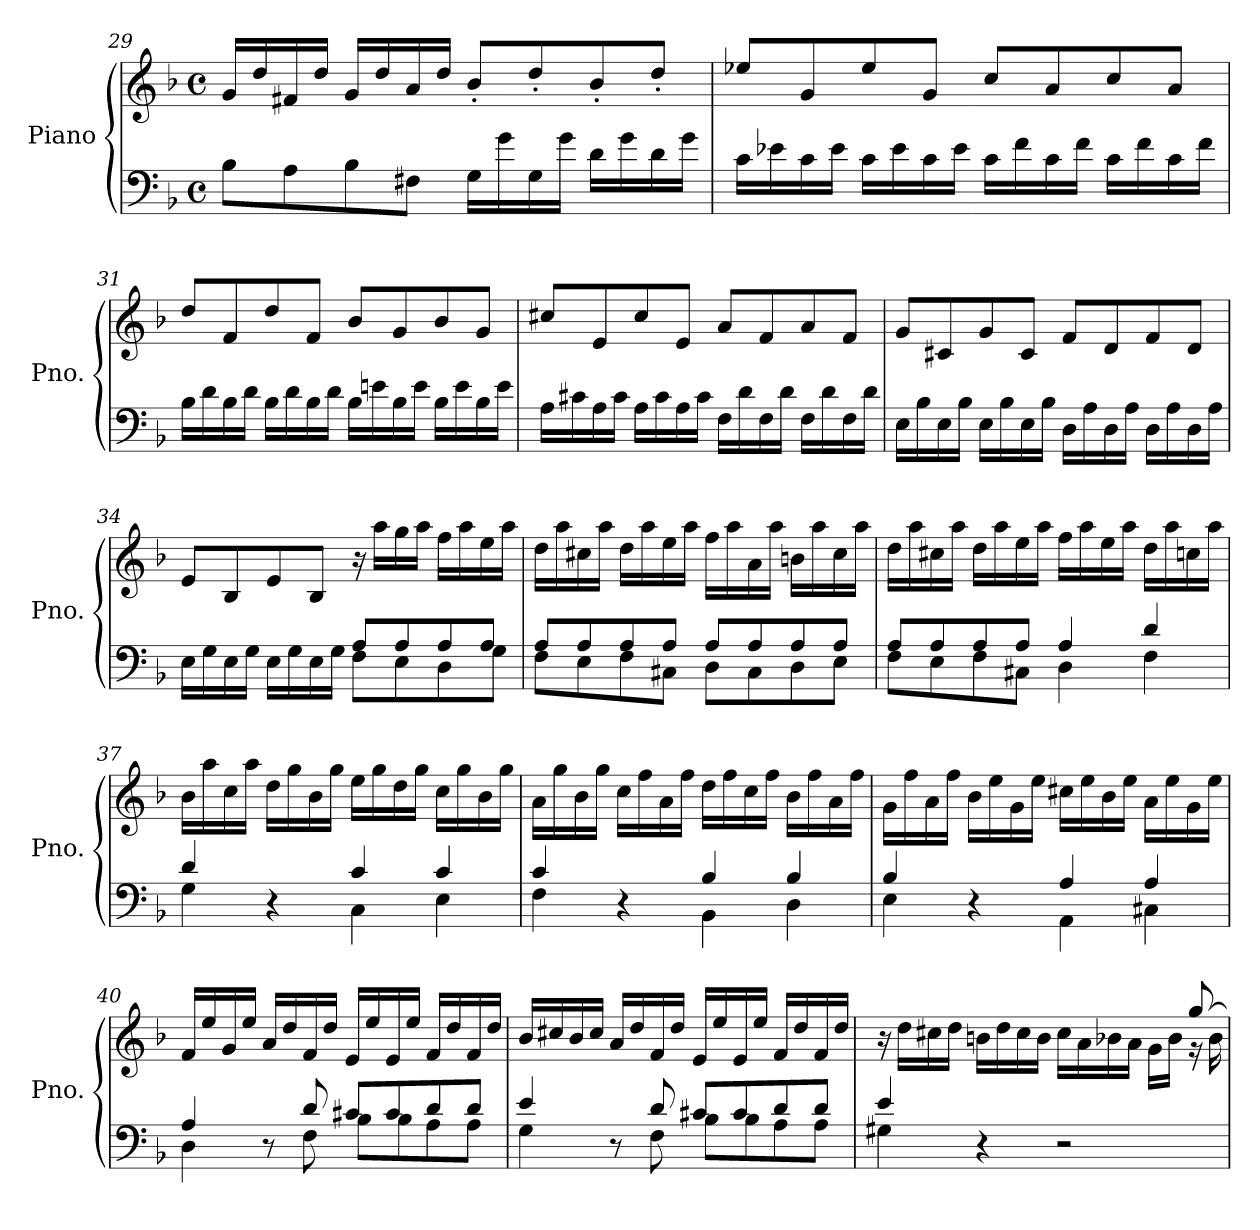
**kern	**kern
*part1	*part1
*staff2	*staff1
*I"Piano	*
*I'Pno.	*
!!LO:PB:g=z
*clefF4	*clefG2
*k[b-]	*k[b-]
*M4/4	*M4/4
*met(c)	*met(c)
=29	=29
8B-\L	16g/LL
.	16dd/
8A\	16f#X/
.	16dd/JJ
8B-\	16g/LL
.	16dd/
8F#X\J	16a/
.	16dd/JJ
16G\LL	8b-'/L
16g\	.
16G\	8dd'/
16g\JJ	.
16d\LL	8b-'/
16g\	.
16d\	8dd'/J
16g\JJ	.
=30	=30
16c\LL	8ee-X/L
16e-X\	.
16c\	8g/
16e-\JJ	.
16c\LL	8ee-/
16e-\	.
16c\	8g/J
16e-\JJ	.
16c\LL	8cc/L
16f\	.
16c\	8a/
16f\JJ	.
16c\LL	8cc/
16f\	.
16c\	8a/J
16f\JJ	.
!!LO:LB:g=z
=31	=31
16B-\LL	8dd/L
16d\	.
16B-\	8f/
16d\JJ	.
16B-\LL	8dd/
16d\	.
16B-\	8f/J
16d\JJ	.
16B-\LL	8b-/L
16en\	.
16B-\	8g/
16e\JJ	.
16B-\LL	8b-/
16e\	.
16B-\	8g/J
16e\JJ	.
=32	=32
16A\LL	8cc#X/L
16c#X\	.
16A\	8e/
16c#\JJ	.
16A\LL	8cc#/
16c#\	.
16A\	8e/J
16c#\JJ	.
16F\LL	8a/L
16d\	.
16F\	8f/
16d\JJ	.
16F\LL	8a/
16d\	.
16F\	8f/J
16d\JJ	.
=33	=33
16E\LL	8g/L
16B-\	.
16E\	8c#X/
16B-\JJ	.
16E\LL	8g/
16B-\	.
16E\	8c#/J
16B-\JJ	.
16D\LL	8f/L
16A\	.
16D\	8d/
16A\JJ	.
16D\LL	8f/
16A\	.
16D\	8d/J
16A\JJ	.
!!LO:LB:g=z
=34	=34
*^	*
16E\LL	2ryy	8e/L
16G\	.	.
16E\	.	8B-/
16G\JJ	.	.
16E\LL	.	8e/
16G\	.	.
16E\	.	8B-/J
16G\JJ	.	.
8A/L	8F\L	16r
.	.	16aa\LL
8A/	8E\	16gg\
.	.	16aa\JJ
8A/	8D\	16ff\LL
.	.	16aa\
8A/J	8G\J	16ee\
.	.	16aa\JJ
=35	=35	=35
8A/L	8F\L	16dd\LL
.	.	16aa\
8A/	8E\	16cc#X\
.	.	16aa\JJ
8A/	8F\	16dd\LL
.	.	16aa\
8A/J	8C#X\J	16ee\
.	.	16aa\JJ
8A/L	8D\L	16ff\LL
.	.	16aa\
8A/	8C#\	16a\
.	.	16aa\JJ
8A/	8D\	16bn\LL
.	.	16aa\
8A/J	8E\J	16cc#\
.	.	16aa\JJ
=36	=36	=36
8A/L	8F\L	16dd\LL
.	.	16aa\
8A/	8E\	16cc#X\
.	.	16aa\JJ
8A/	8F\	16dd\LL
.	.	16aa\
8A/J	8C#X\J	16ee\
.	.	16aa\JJ
4A/	4D\	16ff\LL
.	.	16aa\
.	.	16ee\
.	.	16aa\JJ
4d/	4F\	16dd\LL
.	.	16aa\
.	.	16ccn\
.	.	16aa\JJ
!!LO:LB:g=z
=37	=37	=37
4d/	4G\	16b-\LL
.	.	16aa\
.	.	16cc\
.	.	16aa\JJ
4r	4ryy	16dd\LL
.	.	16gg\
.	.	16b-\
.	.	16gg\JJ
4c/	4C\	16ee\LL
.	.	16gg\
.	.	16dd\
.	.	16gg\JJ
4c/	4E\	16cc\LL
.	.	16gg\
.	.	16b-\
.	.	16gg\JJ
=38	=38	=38
4c/	4F\	16a\LL
.	.	16gg\
.	.	16b-\
.	.	16gg\JJ
4r	4ryy	16cc\LL
.	.	16ff\
.	.	16a\
.	.	16ff\JJ
4B-/	4BB-\	16dd\LL
.	.	16ff\
.	.	16cc\
.	.	16ff\JJ
4B-/	4D\	16b-\LL
.	.	16ff\
.	.	16a\
.	.	16ff\JJ
=39	=39	=39
4B-/	4E\	16g\LL
.	.	16ff\
.	.	16a\
.	.	16ff\JJ
4r	4ryy	16b-\LL
.	.	16ee\
.	.	16g\
.	.	16ee\JJ
4A/	4AA\	16cc#X\LL
.	.	16ee\
.	.	16b-\
.	.	16ee\JJ
4A/	4C#X\	16a\LL
.	.	16ee\
.	.	16g\
.	.	16ee\JJ
!!LO:LB:g=z
=40	=40	=40
4A/	4D\	16f/LL
.	.	16ee/
.	.	16g/
.	.	16ee/JJ
8r	8ryy	16a/LL
.	.	16dd/
8d/	8F\	16f/
.	.	16dd/JJ
8c#X/L	8B-\L	16e/LL
.	.	16ee/
8c#/	8B-\	16e/
.	.	16ee/JJ
8d/	8A\	16f/LL
.	.	16dd/
8d/J	8A\J	16f/
.	.	16dd/JJ
=41	=41	=41
4e/	4G\	16b-/LL
.	.	16cc#X/
.	.	16b-/
.	.	16cc#/JJ
8r	8ryy	16a/LL
.	.	16dd/
8d/	8F\	16f/
.	.	16dd/JJ
8c#X/L	8B-\L	16e/LL
.	.	16ee/
8c#/	8B-\	16e/
.	.	16ee/JJ
8d/	8A\	16f/LL
.	.	16dd/
8d/J	8A\J	16f/
.	.	16dd/JJ
=42	=42	=42
*	*	*^
4e/	4G#X\	16r	2ryy
.	.	16dd\LL	.
.	.	16cc#X\	.
.	.	16dd\JJ	.
4r	2.ryy	16bn\LL	.
.	.	16dd\	.
.	.	16cc#\	.
.	.	16b\JJ	.
2r	.	4ryy	16cc#\LL
.	.	.	16a\
.	.	.	16b-X\
.	.	.	16a\JJ
.	.	8ryy	16g\LL
.	.	.	16b-\JJ
.	.	[8gg/	16r
.	.	.	16b-\
*v	*v	*	*
*	*v	*v
=	=
*-	*-
